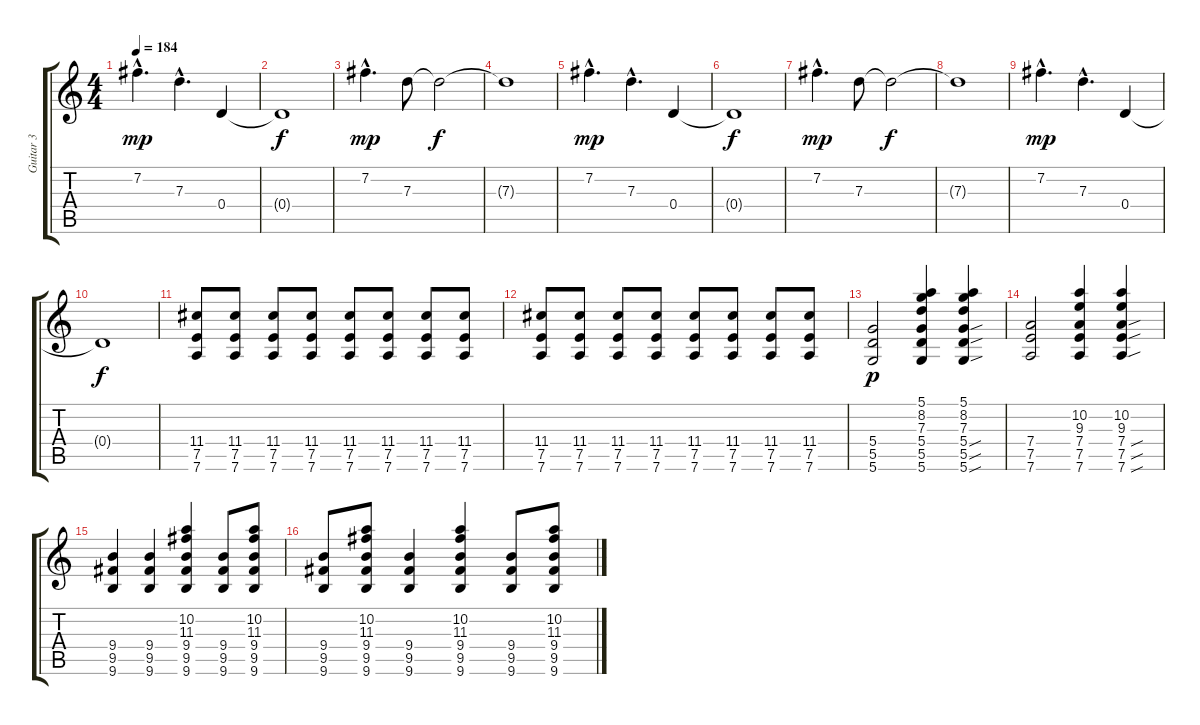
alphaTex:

\track ("Guitar 3" "Guitar 3") {instrument distortionguitar}
\staff {score tabs}
\tuning (E4 B3 G3 D3 A2 D2) {hide}
\ts (4 4)
\tempo 184
\clef g2
\ks c
7.2{hac}.4{d dy mp} 7.3{hac}.4{d} 0.4.4 |
0.4{t}.1{dy f} |
7.2{hac}.4{d dy mp instrument electricguitarclean} 7.3.8 7.3{t}.2{dy f} |
7.3{t}.1 |
7.2{hac}.4{d dy mp} 7.3{hac}.4{d} 0.4.4 |
0.4{t}.1{dy f} |
7.2{hac}.4{d dy mp instrument electricguitarclean} 7.3.8 7.3{t}.2{dy f} |
7.3{t}.1 |
7.2{hac}.4{d dy mp} 7.3{hac}.4{d} 0.4.4 |
0.4{t}.1{dy f} |
(11.4 7.5 7.6).8 (11.4 7.5 7.6).8 (11.4 7.5 7.6).8 (11.4 7.5 7.6).8 (11.4 7.5 7.6).8 (11.4 7.5 7.6).8 (11.4 7.5 7.6).8 (11.4 7.5 7.6).8 |
(11.4 7.5 7.6).8 (11.4 7.5 7.6).8 (11.4 7.5 7.6).8 (11.4 7.5 7.6).8 (11.4 7.5 7.6).8 (11.4 7.5 7.6).8 (11.4 7.5 7.6).8 (11.4 7.5 7.6).8 |
(5.4 5.5 5.6).2{dy p instrument electricguitarclean} (5.1 8.2 7.3 5.4 5.5 5.6).4 (5.1 8.2 7.3 5.4{sou} 5.5{sou} 5.6{sou}).4 |
(7.4 7.5 7.6).2 (10.2 9.3 7.4 7.5 7.6).4 (10.2 9.3 7.4{sou} 7.5{sou} 7.6{sou}).4 |
(9.4 9.5 9.6).4 (9.4 9.5 9.6).4 (10.2 11.3 9.4 9.5 9.6).4 (9.4 9.5 9.6).8 (10.2 11.3 9.4 9.5 9.6).8 |
(9.4 9.5 9.6).8 (10.2 11.3 9.4 9.5 9.6).8 (9.4 9.5 9.6).4 (10.2 11.3 9.4 9.5 9.6).4 (9.4 9.5 9.6).8 (10.2 11.3 9.4 9.5 9.6).8
